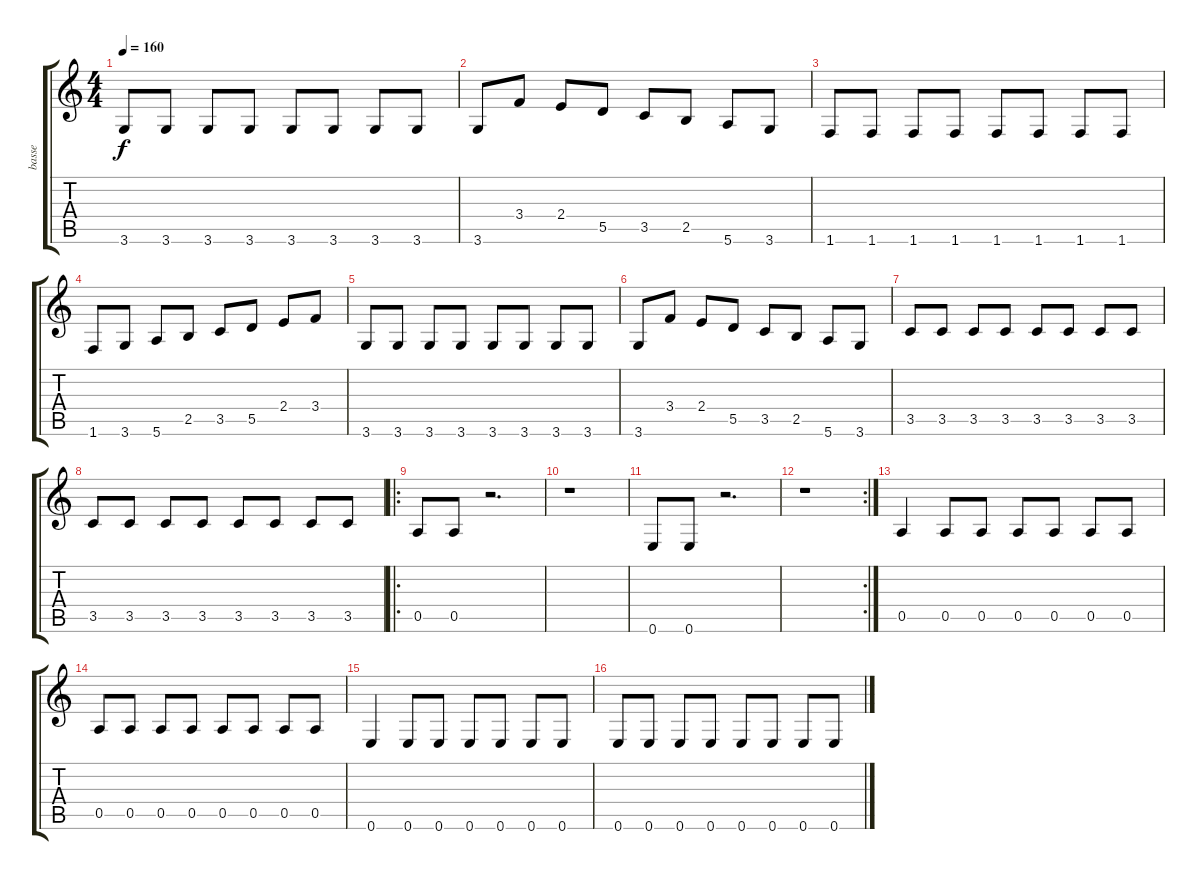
\track ("basse" "basse") {instrument acousticguitarnylon}
\staff {score tabs}
\tuning (E4 B3 G3 D3 A2 E2) {hide}
\ts (4 4)
\tempo 160
\clef g2
\ks c
3.6.8{dy f} 3.6.8 3.6.8 3.6.8 3.6.8 3.6.8 3.6.8 3.6.8 |
3.6.8 3.4.8 2.4.8 5.5.8 3.5.8 2.5.8 5.6.8 3.6.8 |
1.6.8 1.6.8 1.6.8 1.6.8 1.6.8 1.6.8 1.6.8 1.6.8 |
1.6.8 3.6.8 5.6.8 2.5.8 3.5.8 5.5.8 2.4.8 3.4.8 |
3.6.8 3.6.8 3.6.8 3.6.8 3.6.8 3.6.8 3.6.8 3.6.8 |
3.6.8 3.4.8 2.4.8 5.5.8 3.5.8 2.5.8 5.6.8 3.6.8 |
3.5.8 3.5.8 3.5.8 3.5.8 3.5.8 3.5.8 3.5.8 3.5.8 |
3.5.8 3.5.8 3.5.8 3.5.8 3.5.8 3.5.8 3.5.8 3.5.8 |
\ro
0.5.8 0.5.8 r.2{d} |
r.1 |
0.6.8 0.6.8 r.2{d} |
\rc 2
r.1 |
0.5.4 0.5.8 0.5.8 0.5.8 0.5.8 0.5.8 0.5.8 |
0.5.8 0.5.8 0.5.8 0.5.8 0.5.8 0.5.8 0.5.8 0.5.8 |
0.6.4 0.6.8 0.6.8 0.6.8 0.6.8 0.6.8 0.6.8 |
0.6.8 0.6.8 0.6.8 0.6.8 0.6.8 0.6.8 0.6.8 0.6.8
